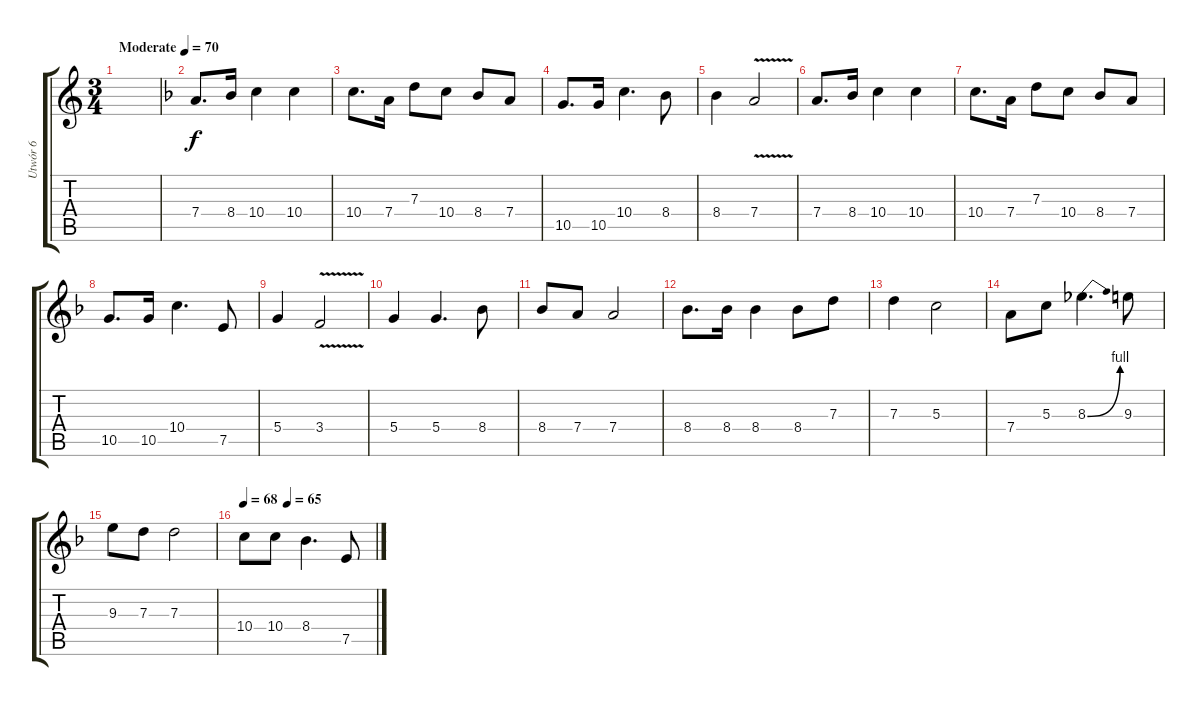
\track ("Utwór 6" "Utwór 6") {instrument distortionguitar}
\staff {score tabs}
\tuning (E4 B3 G3 D3 A2 E2) {hide}
\ts (3 4)
\tempo (70 "Moderate")
\clef g2
\ks c
|
\ks f
7.4.8{d} 8.4.16 10.4.4 10.4.4 |
10.4.8{d} 7.4.16 7.3.8 10.4.8 8.4.8 7.4.8 |
10.5.8{d} 10.5.16 10.4.4{d} 8.4.8 |
8.4.4 7.4{v}.2 |
7.4.8{d} 8.4.16 10.4.4 10.4.4 |
10.4.8{d} 7.4.16 7.3.8 10.4.8 8.4.8 7.4.8 |
10.5.8{d} 10.5.16 10.4.4{d} 7.5.8 |
5.4.4 3.4{v}.2 |
5.4.4 5.4.4{d} 8.4.8 |
8.4.8 7.4.8 7.4.2 |
8.4.8{d} 8.4.16 8.4.4 8.4.8 7.3.8 |
7.3.4 5.3.2 |
7.4.8 5.3.8 8.3{be (bend 0 0 60 4)}.4{d} 9.3.8 |
9.3.8 7.3.8 7.3.2 |
\tempo 68
\tempo (65 0.3333333333333333)
10.4.8 10.4.8 8.4.4{d} 7.5.8
